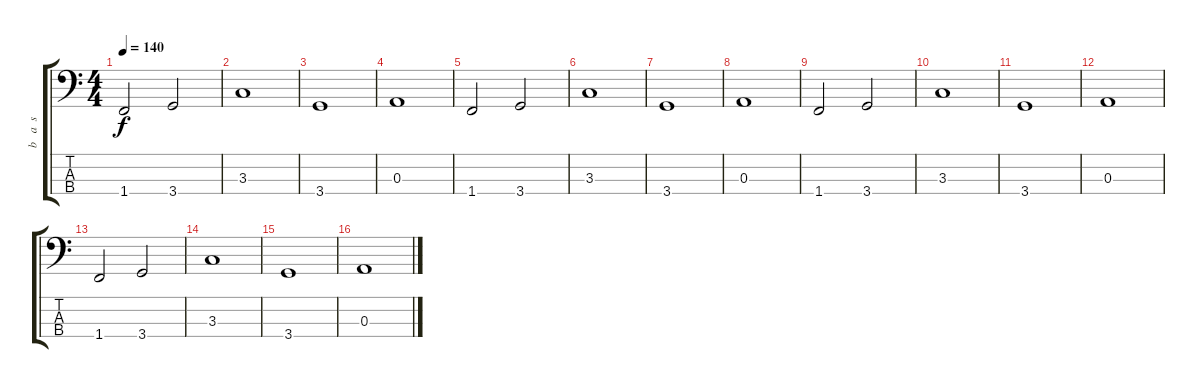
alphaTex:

\track ("b   a  s   s" "b   a  s  ") {instrument acousticbass}
\staff {score tabs}
\tuning (G2 D2 A1 E1) {hide}
\ts (4 4)
\tempo 140
\clef f4
\ks c
1.4.2{dy f} 3.4.2 |
3.3.1 |
3.4.1 |
0.3.1 |
1.4.2 3.4.2 |
3.3.1 |
3.4.1 |
0.3.1 |
1.4.2 3.4.2 |
3.3.1 |
3.4.1 |
0.3.1 |
1.4.2 3.4.2 |
3.3.1 |
3.4.1 |
0.3.1
